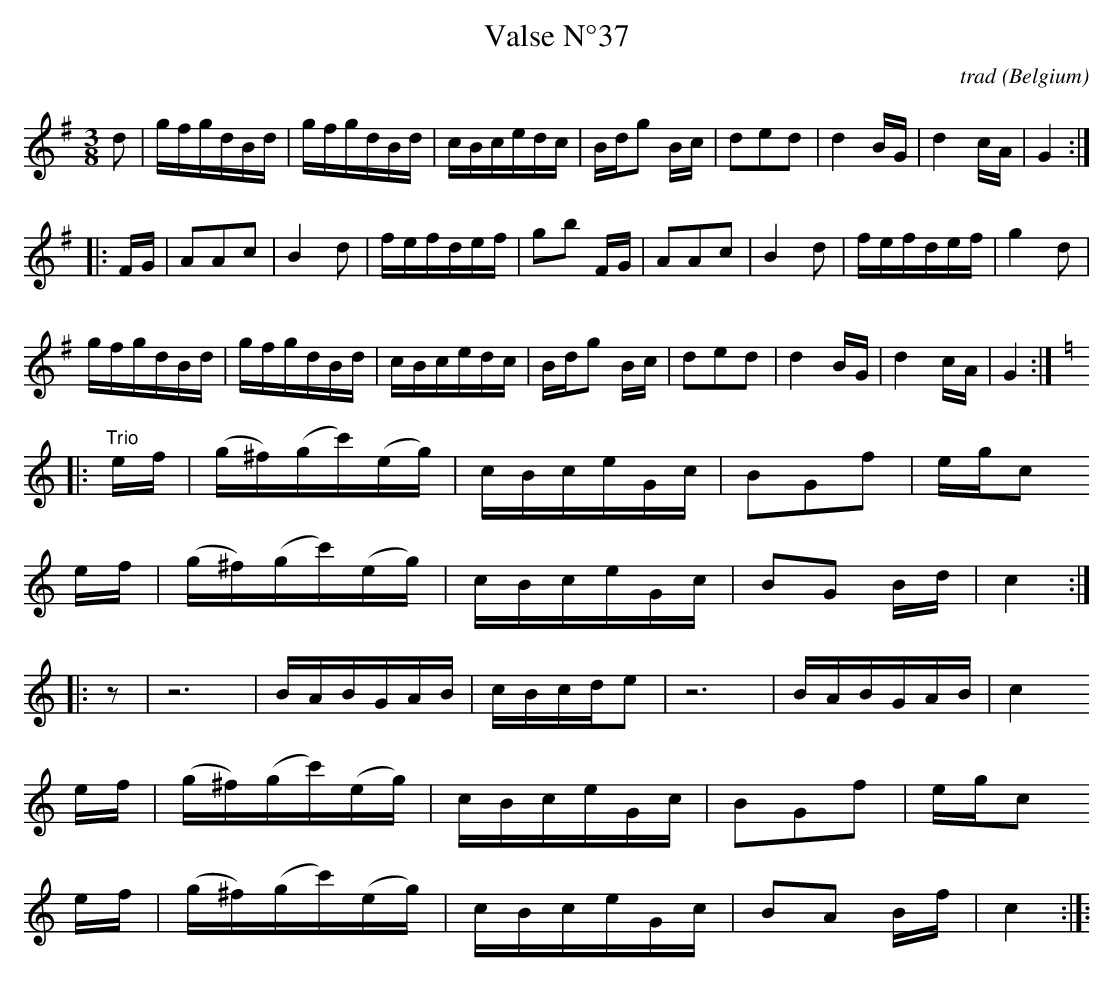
X:1
T:Valse N°37
C:trad
O:Belgium
M:3/8
K:Gmaj
L:1/16
d2|gfgdBd|gfgdBd|cBcedc|Bdg2 Bc|d2e2d2|d4BG|d4cA|G4:|
|:FG|A2A2c2|B4d2|fefdef|g2b2 FG|A2A2c2|B4d2|fefdef|g4d2|
gfgdBd|gfgdBd|cBcedc|Bdg2 Bc|d2e2d2|d4BG|d4cA|G4:|
K:Cmaj
|:"Trio"ef|(g^f)(gc')(eg)|cBceGc|B2G2f2|egc2
ef|(g^f)(gc')(eg)|cBceGc|B2G2 Bd|c4:|
|:z2|z12|BABGAB|cBcde2|z12|BABGAB|c4
ef|(g^f)(gc')(eg)|cBceGc|B2G2f2|egc2
ef|(g^f)(gc')(eg)|cBceGc|B2A2 Bf|c4:|]:
